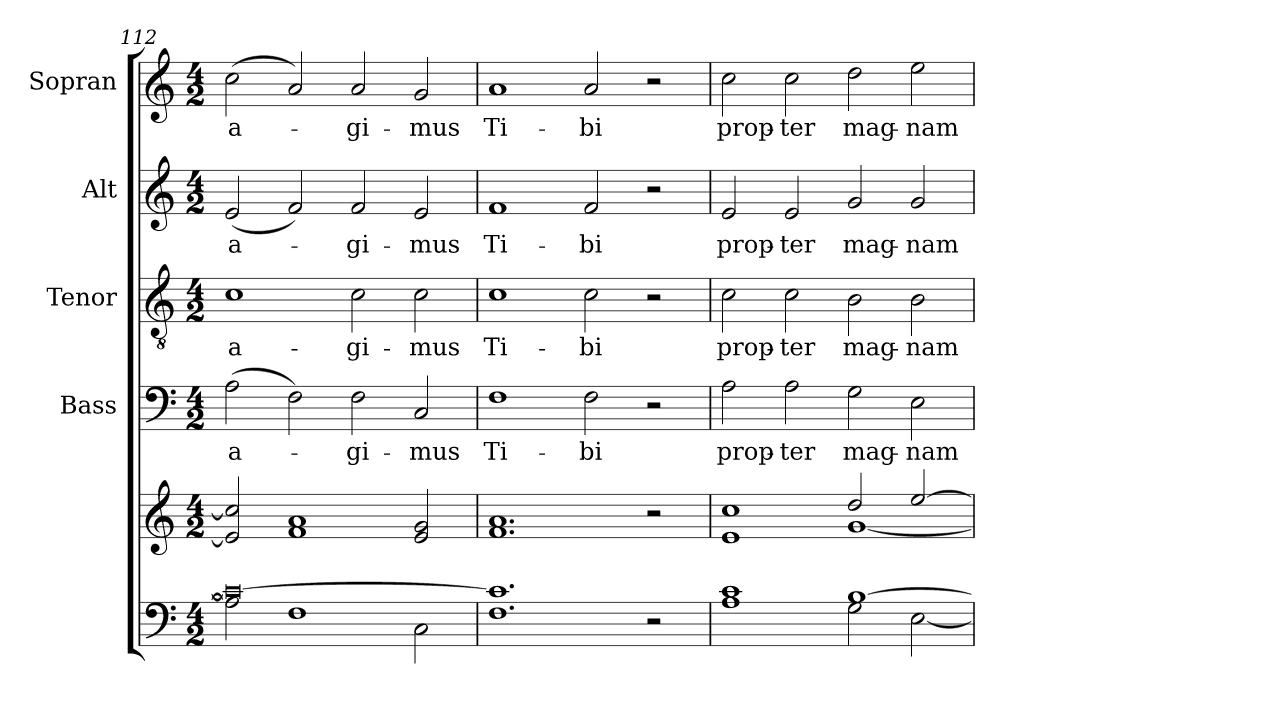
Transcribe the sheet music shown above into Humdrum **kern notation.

**kern	**kern	**kern	**text	**kern	**text	**kern	**text	**kern	**text
*part5	*part5	*part4	*part4	*part3	*part3	*part2	*part2	*part1	*part1
*staff6	*staff5	*staff4	*staff4	*staff3	*staff3	*staff2	*staff2	*staff1	*staff1
*	*	*I"Bass	*	*I"Tenor	*	*I"Alt	*	*I"Sopran	*
*	*	*I'B.	*	*I'T.	*	*I'A.	*	*I'S.	*
!!LO:LB:g=z
*clefF4	*clefG2	*clefF4	*	*clefGv2	*	*clefG2	*	*clefG2	*
*k[]	*k[]	*k[]	*	*k[]	*	*k[]	*	*k[]	*
*C:	*C:	*C:	*	*C:	*	*C:	*	*C:	*
*M4/2	*M4/2	*M4/2	*	*M4/2	*	*M4/2	*	*M4/2	*
=112	=112	=112	=112	=112	=112	=112	=112	=112	=112
*^	*	*	*	*	*	*	*	*	*
!	!	!	!	!LO:LY:b	!	!LO:LY:b	!	!LO:LY:b	!	!LO:LY:b
0c_	2A\]	2e/] 2cc/]	(>2A\	a-	1c	a-	(<2e/	a-	(>2cc\	a-
.	1F	1f 1a	2F\)	.	.	.	2f/)	.	2a/)	.
!	!	!	!	!LO:LY:b	!	!LO:LY:b	!	!LO:LY:b	!	!LO:LY:b
.	.	.	2F\	-gi-	2c\	-gi-	2f/	-gi-	2a/	-gi-
!	!	!	!	!LO:LY:b	!	!LO:LY:b	!	!LO:LY:b	!	!LO:LY:b
.	2C\	2e/ 2g/	2C/	-mus	2c\	-mus	2e/	-mus	2g/	-mus
=113	=113	=113	=113	=113	=113	=113	=113	=113	=113	=113
!	!	!	!	!LO:LY:b	!	!LO:LY:b	!	!LO:LY:b	!	!LO:LY:b
*v	*v	*	*	*	*	*	*	*	*	*
1.F 1.c]	1.f 1.a	1F	Ti-	1c	Ti-	1f	Ti-	1a	Ti-
!	!	!	!LO:LY:b	!	!LO:LY:b	!	!LO:LY:b	!	!LO:LY:b
.	.	2F\	-bi	2c\	-bi	2f/	-bi	2a/	-bi
2r	2r	2r	.	2r	.	2r	.	2r	.
=114	=114	=114	=114	=114	=114	=114	=114	=114	=114
*^	*^	*	*	*	*	*	*	*	*
!	!	!	!	!	!LO:LY:b	!	!LO:LY:b	!	!LO:LY:b	!	!LO:LY:b
1c	1A	1cc	1e	2A\	prop-	2c\	prop-	2e/	prop-	2cc\	prop-
!	!	!	!	!	!LO:LY:b	!	!LO:LY:b	!	!LO:LY:b	!	!LO:LY:b
.	.	.	.	2A\	-ter	2c\	-ter	2e/	-ter	2cc\	-ter
!	!	!	!	!	!LO:LY:b	!	!LO:LY:b	!	!LO:LY:b	!	!LO:LY:b
[>1B	2G\	2dd/	[<1g	2G\	mag-	2B\	mag-	2g/	mag-	2dd\	mag-
!	!	!	!	!	!LO:LY:b	!	!LO:LY:b	!	!LO:LY:b	!	!LO:LY:b
.	[<2E\	[>2ee/	.	2E\	-nam	2B\	-nam	2g/	-nam	2ee\	-nam
*v	*v	*	*	*	*	*	*	*	*	*	*
*	*v	*v	*	*	*	*	*	*	*	*
=	=	=	=	=	=	=	=	=	=
*-	*-	*-	*-	*-	*-	*-	*-	*-	*-
